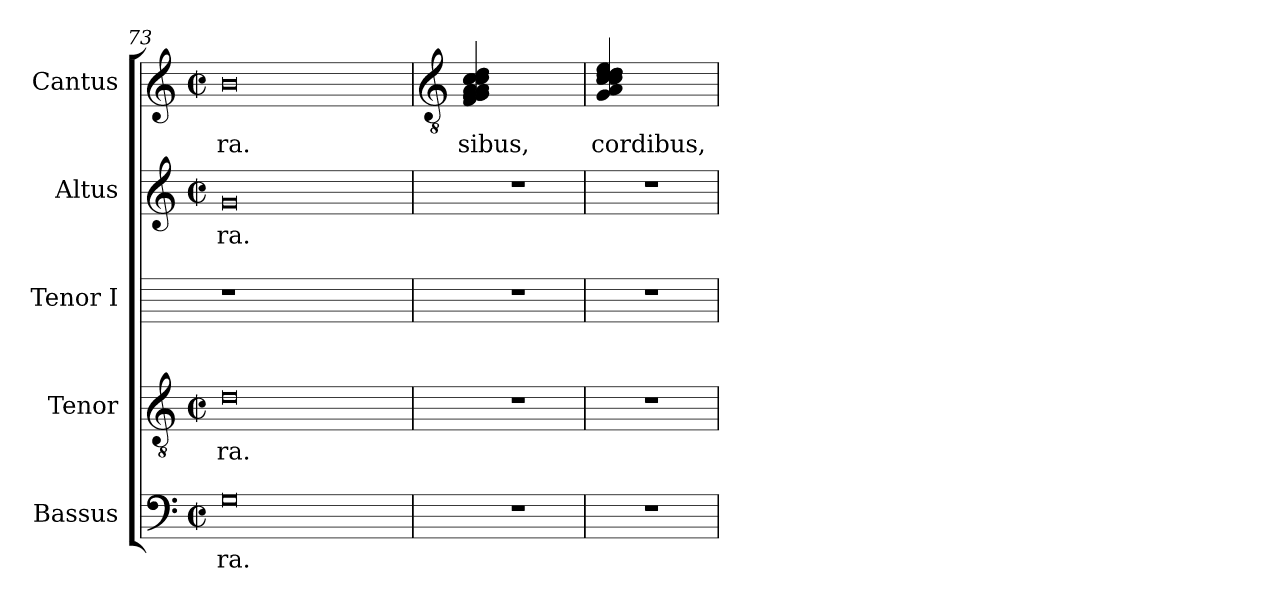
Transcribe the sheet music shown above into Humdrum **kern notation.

**kern	**text	**kern	**text	**kern	**kern	**text	**kern	**text
*part5	*part5	*part4	*part4	*part3	*part2	*part2	*part1	*part1
*staff5	*staff5	*staff4	*staff4	*staff3	*staff2	*staff2	*staff1	*staff1
*I"Bassus	*	*I"Tenor	*	*I"Tenor I	*I"Altus	*	*I"Cantus	*
*I'Bassus	*	*I'Tenor	*	*I'Tenor I	*I'Altus	*	*I'Cantus	*
*clefF4	*	*clefGv2	*	*	*clefG2	*	*clefG2	*
*M2/2	*	*M2/2	*	*	*M2/2	*	*M2/2	*
*met(c|)	*	*met(c|)	*	*	*met(c|)	*	*met(c|)	*
=73	=73	=73	=73	=73	=73	=73	=73	=73
!	!LO:LY:b:cj	!	!LO:LY:b:cj	!	!	!LO:LY:b:cj	!	!LO:LY:b:cj
0G	-ra.	0d	ra.	1r	0g	-ra.	0b	ra.
.	.	.	.	1ryy	.	.	.	.
!!LO:PB:g=z
=74	=74!	=74	=74!	=74	=74	=74!	=74!	=74!
*	*	*	*	*	*	*	*clefGv2	*
!	!	!	!	!	!	!	!	!LO:LY:b
1r	.	1r	.	1r	1r	.	(>(>(>4G/ 4A/ 4G/ 4F/ 4G/ 4A/ 4G/ 4c/ 4d/ 4c/ 4c/	-sibus,
.	.	.	.	.	.	.	2.ryy	.
=75	=75	=75	=75	=75	=75	=75	=75	=75
!	!	!	!	!	!	!	!	!LO:LY:b
1r	.	1r	.	1r	1r	.	(>4c/ 4G/ 4A/ 4c/ 4d/ 4c/ 4d/ 4e/ 4d/	cordibus,
.	.	.	.	.	.	.	2.ryy	.
=	=	=	=	=	=	=	=	=
*-	*-	*-	*-	*-	*-	*-	*-	*-
